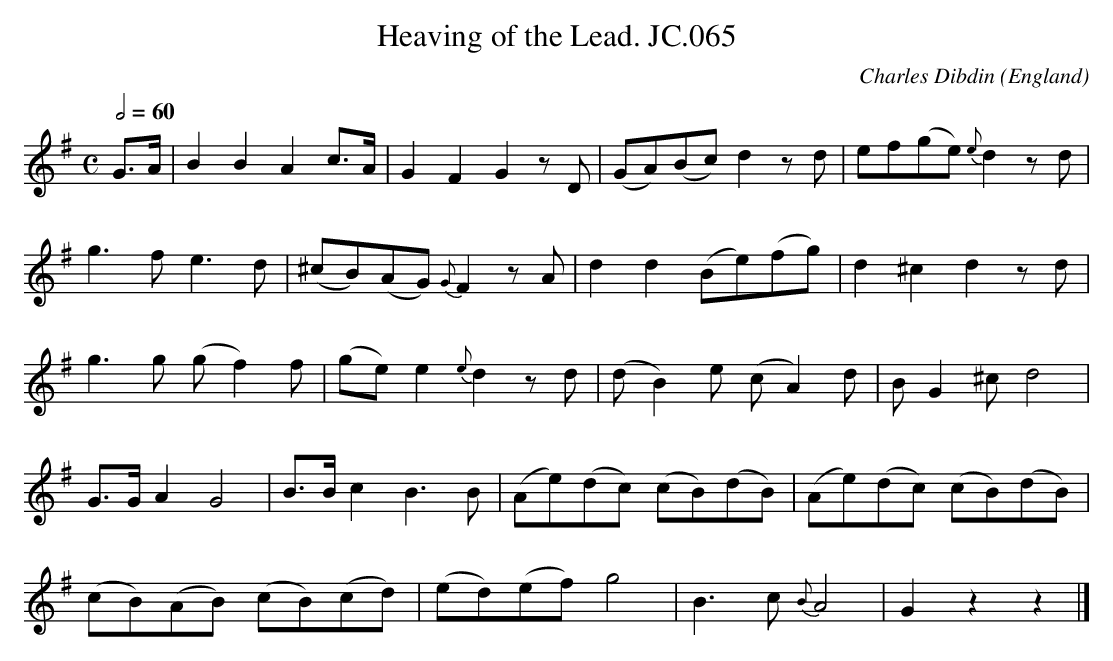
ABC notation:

X:1
T:Heaving of the Lead. JC.065
C:Charles Dibdin
L:1/8
M:C
O:England
Q:2/4=60
K:G
G>A|B2B2A2c>A|G2F2G2zD|\
(GA)(Bc)d2zd|ef(ge){e}d2zd|!
g3fe3d|(^cB)(AG){G}F2zA|\
d2d2(Be)(fg)|d2^c2d2zd|!
g3g (gf2)f|(ge)e2{e}d2zd|\
(dB2)e (cA2)d|BG2^cd4|!
G>GA2G4|B>Bc2B3B|\
(Ae)(dc) (cB)(dB)|(Ae)(dc) (cB)(dB)|!
(cB)(AB) (cB)(cd)|(ed)(ef)g4|\
B3c{B}A4|G2z2z2|]
